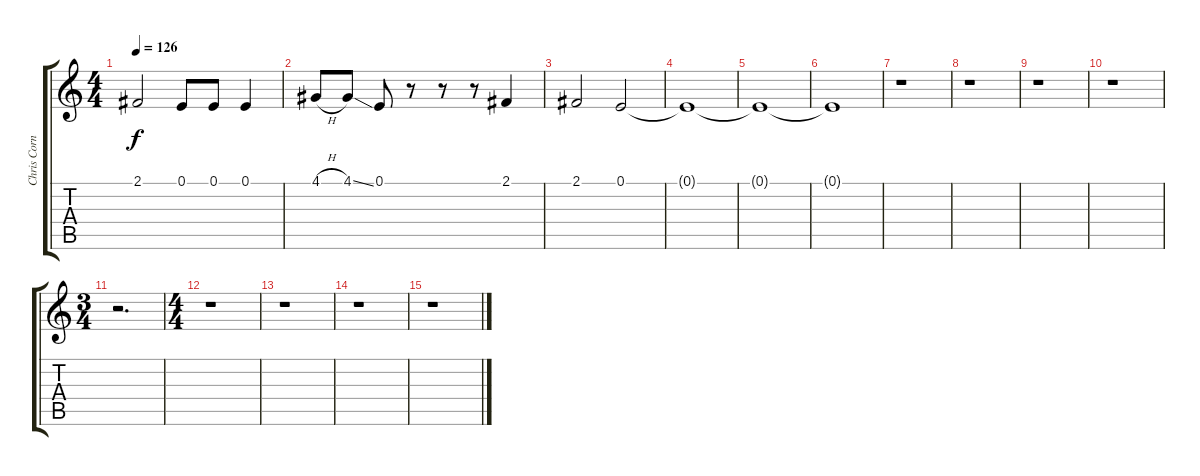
\track ("Chris Cornell - Vocals" "Chris Corn") {instrument altosax}
\staff {score tabs}
\tuning (E4 B3 G3 D3 A2 E2) {hide}
\ts (4 4)
\tempo 126
\clef g2
\ks c
2.1.2{dy f} 0.1.8 0.1.8 0.1.4 |
4.1{h}.8 4.1{ss}.8 0.1.8 r.8 r.8 r.8 2.1.4 |
2.1.2 0.1.2 |
0.1{t}.1 |
0.1{t}.1 |
0.1{t}.1 |
r.1 |
r.1 |
r.1 |
r.1 |
\ts (3 4)
r.2{d} |
\ts (4 4)
r.1 |
r.1 |
r.1 |
r.1
